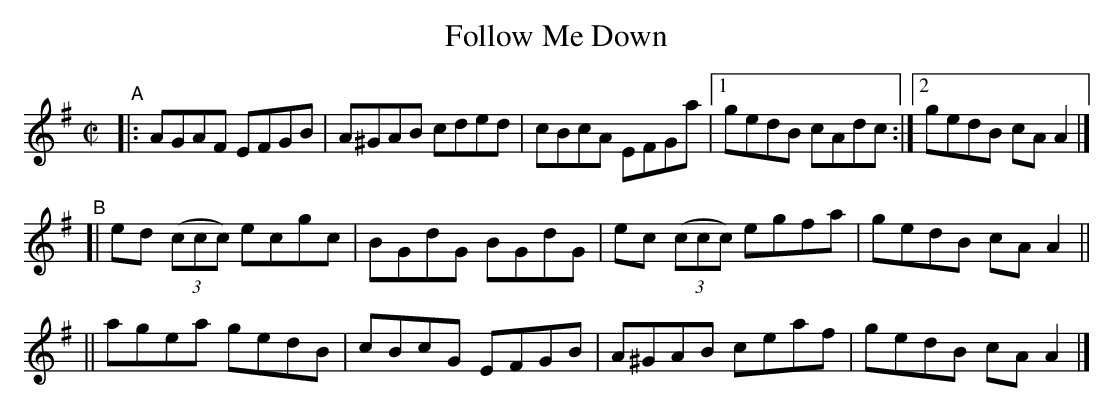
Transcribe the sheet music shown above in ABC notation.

X:1
T: Follow Me Down
M: C|
L: 1/8
K: Ador	% was Am, but all the [Ff] notes are sharp.
"^A"\
|: AGAF EFGB | A^GAB cded | cBcA EFGa |[1 gedB cAdc :|[2 gedB cAA2 |]
"^B"\
[| ed (3(ccc) ecgc | BGdG BGdG | ec (3(ccc) egfa | gedB cAA2 ||
|| agea gedB | cBcG EFGB | A^GAB ceaf | gedB cAA2 |]
